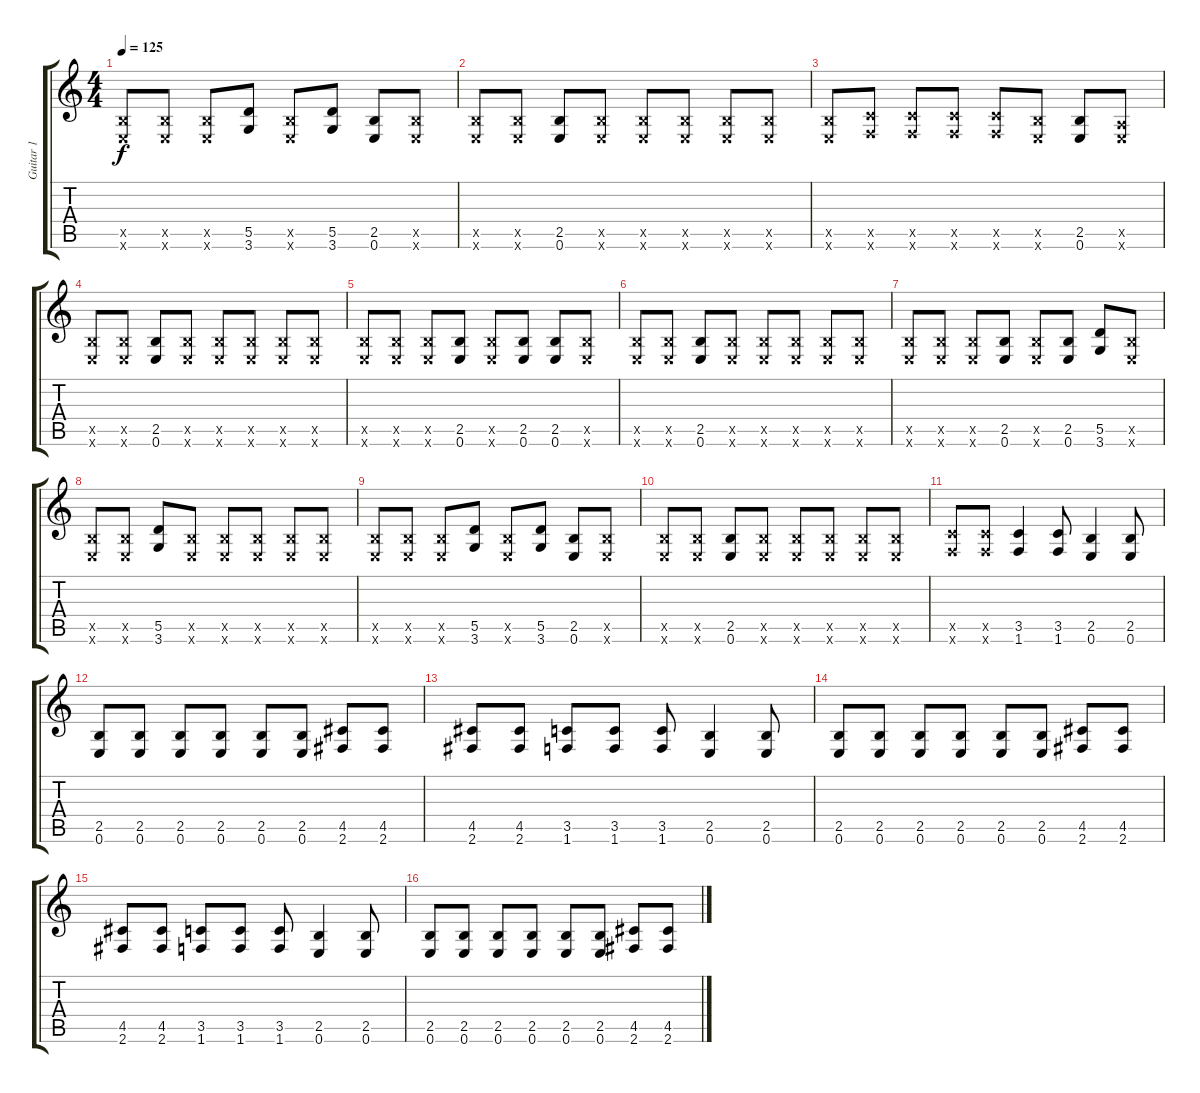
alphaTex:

\track ("Guitar 1" "Guitar 1") {instrument overdrivenguitar}
\staff {score tabs}
\tuning (E4 B3 G3 D3 A2 E2) {hide}
\ts (4 4)
\tempo 125
\clef g2
\ks c
(2.5{x} 0.6{x}).8{dy f} (2.5{x} 0.6{x}).8 (2.5{x} 0.6{x}).8 (5.5 3.6).8 (2.5{x} 0.6{x}).8 (5.5 3.6).8 (2.5 0.6).8 (2.5{x} 0.6{x}).8 |
(2.5{x} 0.6{x}).8 (2.5{x} 0.6{x}).8 (2.5 0.6).8 (2.5{x} 0.6{x}).8 (2.5{x} 0.6{x}).8 (2.5{x} 0.6{x}).8 (2.5{x} 0.6{x}).8 (2.5{x} 0.6{x}).8 |
(2.5{x} 0.6{x}).8 (3.5{x} 1.6{x}).8 (3.5{x} 1.6{x}).8 (3.5{x} 1.6{x}).8 (3.5{x} 1.6{x}).8 (2.5{x} 0.6{x}).8 (2.5 0.6).8 (0.5{x} 0.6{x}).8 |
(2.5{x} 0.6{x}).8 (2.5{x} 0.6{x}).8 (2.5 0.6).8 (2.5{x} 0.6{x}).8 (2.5{x} 0.6{x}).8 (2.5{x} 0.6{x}).8 (2.5{x} 0.6{x}).8 (2.5{x} 0.6{x}).8 |
(2.5{x} 0.6{x}).8 (2.5{x} 0.6{x}).8 (2.5{x} 0.6{x}).8 (2.5 0.6).8 (2.5{x} 0.6{x}).8 (2.5 0.6).8 (2.5 0.6).8 (2.5{x} 0.6{x}).8 |
(2.5{x} 0.6{x}).8 (2.5{x} 0.6{x}).8 (2.5 0.6).8 (2.5{x} 0.6{x}).8 (2.5{x} 0.6{x}).8 (2.5{x} 0.6{x}).8 (2.5{x} 0.6{x}).8 (2.5{x} 0.6{x}).8 |
(2.5{x} 0.6{x}).8 (2.5{x} 0.6{x}).8 (2.5{x} 0.6{x}).8 (2.5 0.6).8 (2.5{x} 0.6{x}).8 (2.5 0.6).8 (5.5 3.6).8 (2.5{x} 0.6{x}).8 |
(2.5{x} 0.6{x}).8 (2.5{x} 0.6{x}).8 (5.5 3.6).8 (2.5{x} 0.6{x}).8 (2.5{x} 0.6{x}).8 (2.5{x} 0.6{x}).8 (2.5{x} 0.6{x}).8 (2.5{x} 0.6{x}).8 |
(2.5{x} 0.6{x}).8 (2.5{x} 0.6{x}).8 (2.5{x} 0.6{x}).8 (5.5 3.6).8 (2.5{x} 0.6{x}).8 (5.5 3.6).8 (2.5 0.6).8 (2.5{x} 0.6{x}).8 |
(2.5{x} 0.6{x}).8 (2.5{x} 0.6{x}).8 (2.5 0.6).8 (2.5{x} 0.6{x}).8 (2.5{x} 0.6{x}).8 (2.5{x} 0.6{x}).8 (2.5{x} 0.6{x}).8 (2.5{x} 0.6{x}).8 |
(3.5{x} 1.6{x}).8 (3.5{x} 1.6{x}).8 (3.5 1.6).4 (3.5 1.6).8 (2.5 0.6).4 (2.5 0.6).8 |
(2.5 0.6).8 (2.5 0.6).8 (2.5 0.6).8 (2.5 0.6).8 (2.5 0.6).8 (2.5 0.6).8 (4.5 2.6).8 (4.5 2.6).8 |
(4.5 2.6).8 (4.5 2.6).8 (3.5 1.6).8 (3.5 1.6).8 (3.5 1.6).8 (2.5 0.6).4 (2.5 0.6).8 |
(2.5 0.6).8 (2.5 0.6).8 (2.5 0.6).8 (2.5 0.6).8 (2.5 0.6).8 (2.5 0.6).8 (4.5 2.6).8 (4.5 2.6).8 |
(4.5 2.6).8 (4.5 2.6).8 (3.5 1.6).8 (3.5 1.6).8 (3.5 1.6).8 (2.5 0.6).4 (2.5 0.6).8 |
(2.5 0.6).8 (2.5 0.6).8 (2.5 0.6).8 (2.5 0.6).8 (2.5 0.6).8 (2.5 0.6).8 (4.5 2.6).8 (4.5 2.6).8
